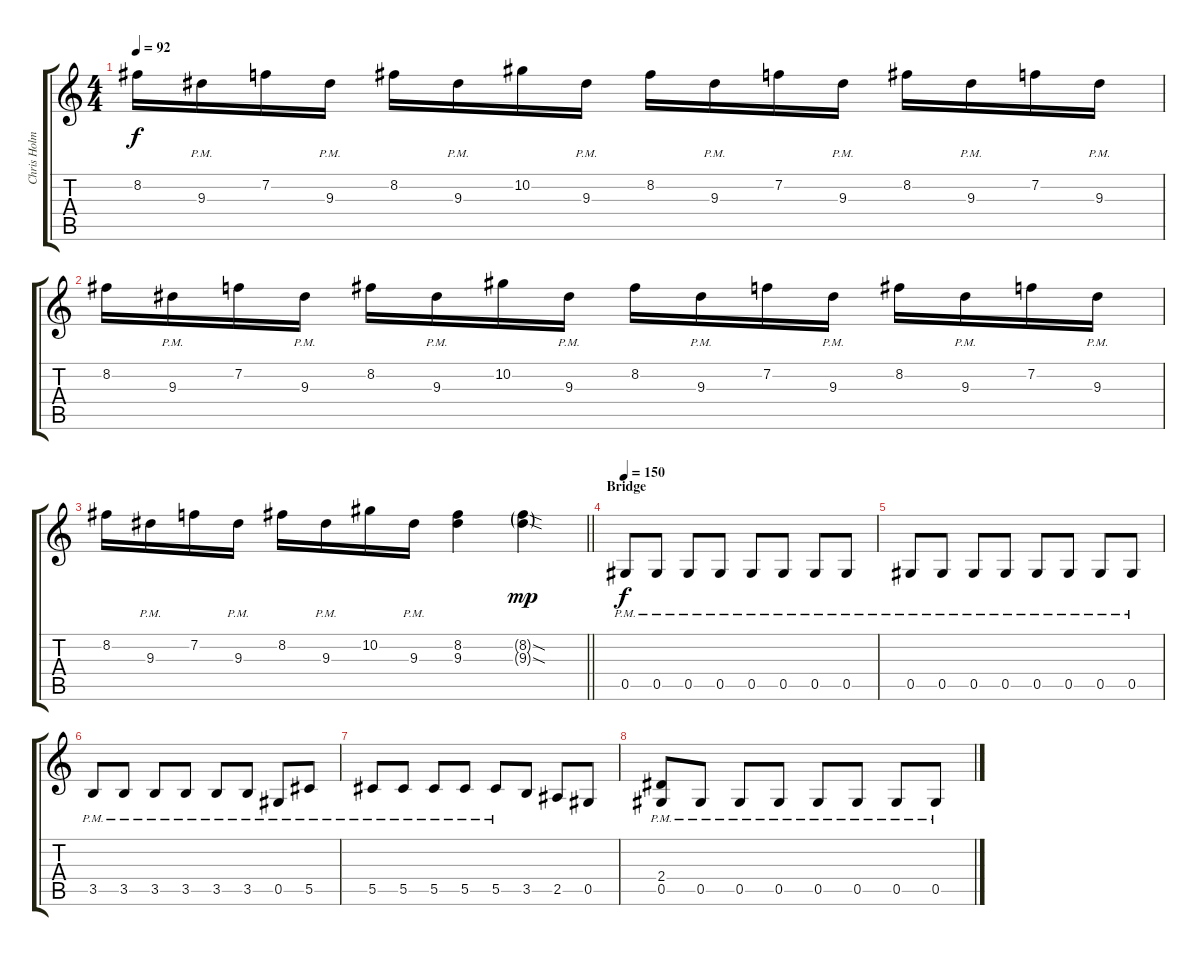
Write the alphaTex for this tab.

\track ("Chris Holmes" "Chris Holm") {instrument distortionguitar}
\staff {score tabs}
\tuning (Eb4 Bb3 Gb3 Db3 Ab2 Eb2) {hide}
\ts (4 4)
\tempo 92
\clef g2
\ks c
8.2.16{dy f} 9.3{pm}.16 7.2.16 9.3{pm}.16 8.2.16 9.3{pm}.16 10.2.16 9.3{pm}.16 8.2.16 9.3{pm}.16 7.2.16 9.3{pm}.16 8.2.16 9.3{pm}.16 7.2.16 9.3{pm}.16 |
8.2.16 9.3{pm}.16 7.2.16 9.3{pm}.16 8.2.16 9.3{pm}.16 10.2.16 9.3{pm}.16 8.2.16 9.3{pm}.16 7.2.16 9.3{pm}.16 8.2.16 9.3{pm}.16 7.2.16 9.3{pm}.16 |
\barLineRight lightlight
8.2.16 9.3{pm}.16 7.2.16 9.3{pm}.16 8.2.16 9.3{pm}.16 10.2.16 9.3{pm}.16 (8.2 9.3).4 (8.2{sod g} 9.3{sod g}).4{dy mp} |
\section ("" "Bridge")
\tempo 150
0.5{pm}.8{dy f} 0.5{pm}.8 0.5{pm}.8 0.5{pm}.8 0.5{pm}.8 0.5{pm}.8 0.5{pm}.8 0.5{pm}.8 |
0.5{pm}.8 0.5{pm}.8 0.5{pm}.8 0.5{pm}.8 0.5{pm}.8 0.5{pm}.8 0.5{pm}.8 0.5{pm}.8 |
3.5{pm}.8 3.5{pm}.8 3.5{pm}.8 3.5{pm}.8 3.5{pm}.8 3.5{pm}.8 0.5{pm}.8 5.5{pm}.8 |
5.5{pm}.8 5.5{pm}.8 5.5{pm}.8 5.5{pm}.8 5.5{pm}.8 3.5.8 2.5.8 0.5.8 |
(2.4{pm} 0.5{pm}).8 0.5{pm}.8 0.5{pm}.8 0.5{pm}.8 0.5{pm}.8 0.5{pm}.8 0.5{pm}.8 0.5{pm}.8
